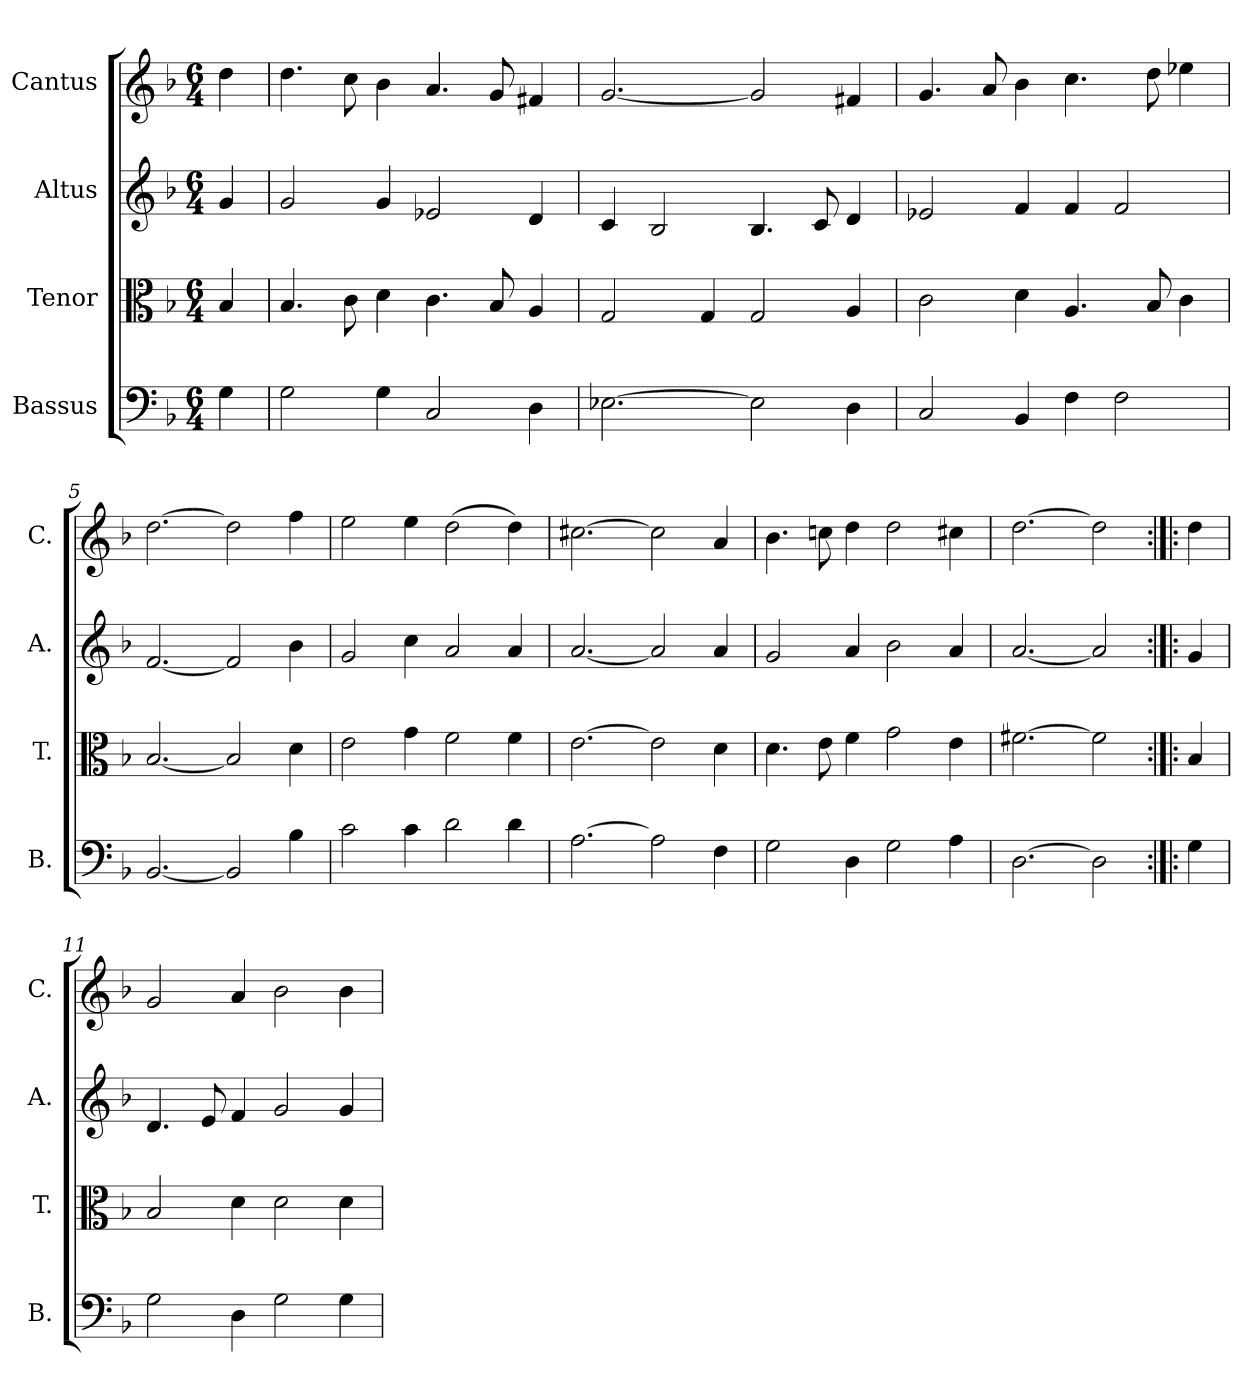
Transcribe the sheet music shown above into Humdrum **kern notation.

**kern	**kern	**kern	**kern
*part4	*part3	*part2	*part1
*staff4	*staff3	*staff2	*staff1
*I"Bassus	*I"Tenor	*I"Altus	*I"Cantus
*I'B.	*I'T.	*I'A.	*I'C.
*clefF4	*clefC3	*clefG2	*clefG2
*k[b-]	*k[b-]	*k[b-]	*k[b-]
*F:	*F:	*F:	*F:
*M6/4	*M6/4	*M6/4	*M6/4
=1	=1	=1	=1
4G\	4B-/	4g/	4dd\
=2	=2	=2	=2
2G\	4.B-/	2g/	4.dd\
.	8c\	.	8cc\
4G\	4d\	4g/	4b-\
2C/	4.c\	2e-X/	4.a/
.	8B-/	.	8g/
4D\	4A/	4d/	4f#X/
=3	=3	=3	=3
[2.E-X\	2G/	4c/	[2.g/
.	.	2B-/	.
.	4G/	.	.
2E-\]	2G/	4.B-/	2g/]
.	.	8c/	.
4D\	4A/	4d/	4f#X/
=4	=4	=4	=4
2C/	2c\	2e-X/	4.g/
.	.	.	8a/
4BB-/	4d\	4f/	4b-\
4F\	4.A/	4f/	4.cc\
2F\	.	2f/	.
.	8B-/	.	8dd\
.	4c\	.	4ee-X\
=5	=5	=5	=5
[2.BB-/	[2.B-/	[2.f/	[2.dd\
2BB-/]	2B-/]	2f/]	2dd\]
4B-\	4d\	4b-\	4ff\
=6	=6	=6	=6
2c\	2e\	2g/	2ee\
4c\	4g\	4cc\	4ee\
2d\	2f\	2a/	(2dd\
4d\	4f\	4a/	4dd\)
=7	=7	=7	=7
[2.A\	[2.e\	[2.a/	[2.cc#X\
2A\]	2e\]	2a/]	2cc#\]
4F\	4d\	4a/	4a/
=8	=8	=8	=8
2G\	4.d\	2g/	4.b-\
.	8e\	.	8ccn\
4D\	4f\	4a/	4dd\
2G\	2g\	2b-\	2dd\
4A\	4e\	4a/	4cc#X\
=9	=9	=9	=9
[2.D\	[2.f#X\	[2.a/	[2.dd\
2D\]	2f#\]	2a/]	2dd\]
=10:|!|:	=10:|!|:	=10:|!|:	=10:|!|:
4G\	4B-/	4g/	4dd\
!!LO:LB:g=z
=11	=11	=11	=11
2G\	2B-/	4.d/	2g/
.	.	8e/	.
4D\	4d\	4f/	4a/
2G\	2d\	2g/	2b-\
4G\	4d\	4g/	4b-\
=	=	=	=
*-	*-	*-	*-
